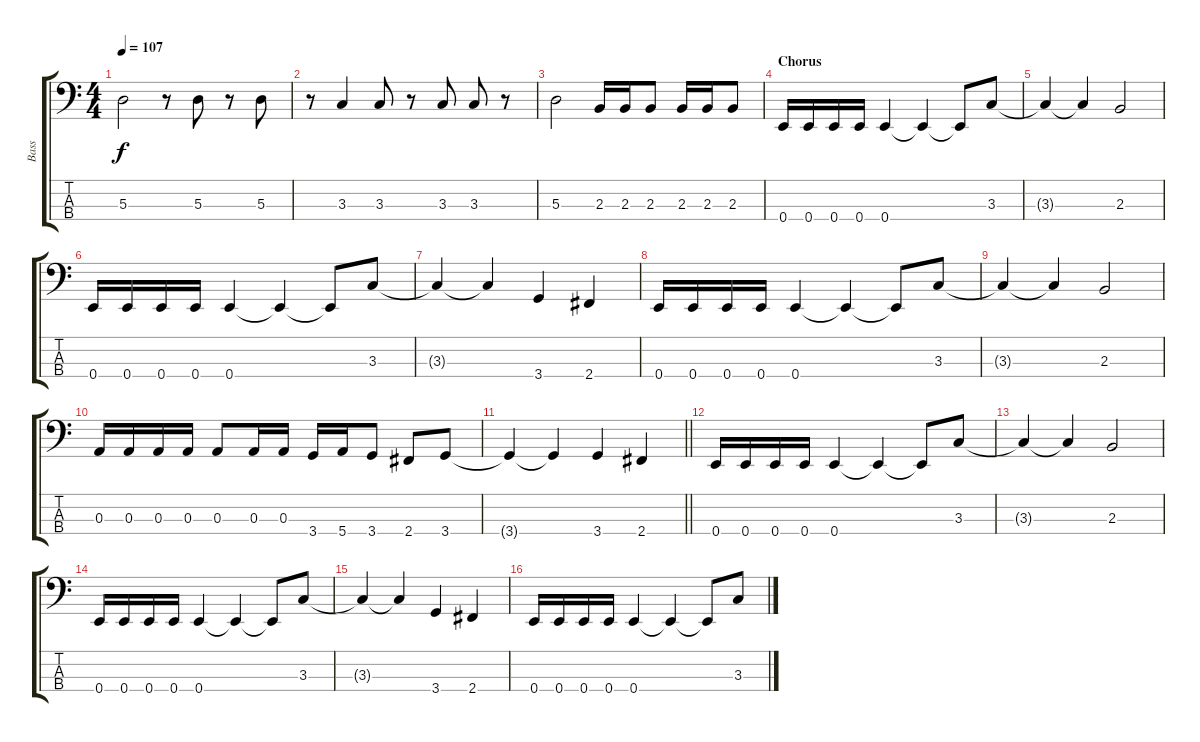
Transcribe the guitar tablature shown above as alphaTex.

\track ("Bass" "Bass") {instrument electricbassfinger}
\staff {score tabs}
\tuning (G2 D2 A1 E1) {hide}
\ts (4 4)
\tempo 107
\clef f4
\ks c
5.3.2{dy f} r.8 5.3.8 r.8 5.3.8 |
r.8 3.3.4 3.3.8 r.8 3.3.8 3.3.8 r.8 |
5.3.2 2.3.16 2.3.16 2.3.8 2.3.16 2.3.16 2.3.8 |
\section ("" "Chorus")
0.4.16 0.4.16 0.4.16 0.4.16 0.4.4 0.4{t}.4 0.4{t}.8 3.3.8 |
3.3{t}.4 3.3{t}.4 2.3.2 |
0.4.16 0.4.16 0.4.16 0.4.16 0.4.4 0.4{t}.4 0.4{t}.8 3.3.8 |
3.3{t}.4 3.3{t}.4 3.4.4 2.4.4 |
0.4.16 0.4.16 0.4.16 0.4.16 0.4.4 0.4{t}.4 0.4{t}.8 3.3.8 |
3.3{t}.4 3.3{t}.4 2.3.2 |
0.3.16 0.3.16 0.3.16 0.3.16 0.3.8 0.3.16 0.3.16 3.4.16 5.4.16 3.4.8 2.4.8 3.4.8 |
\barLineRight lightlight
3.4{t}.4 3.4{t}.4 3.4.4 2.4.4 |
0.4.16 0.4.16 0.4.16 0.4.16 0.4.4 0.4{t}.4 0.4{t}.8 3.3.8 |
3.3{t}.4 3.3{t}.4 2.3.2 |
0.4.16 0.4.16 0.4.16 0.4.16 0.4.4 0.4{t}.4 0.4{t}.8 3.3.8 |
3.3{t}.4 3.3{t}.4 3.4.4 2.4.4 |
0.4.16 0.4.16 0.4.16 0.4.16 0.4.4 0.4{t}.4 0.4{t}.8 3.3.8
